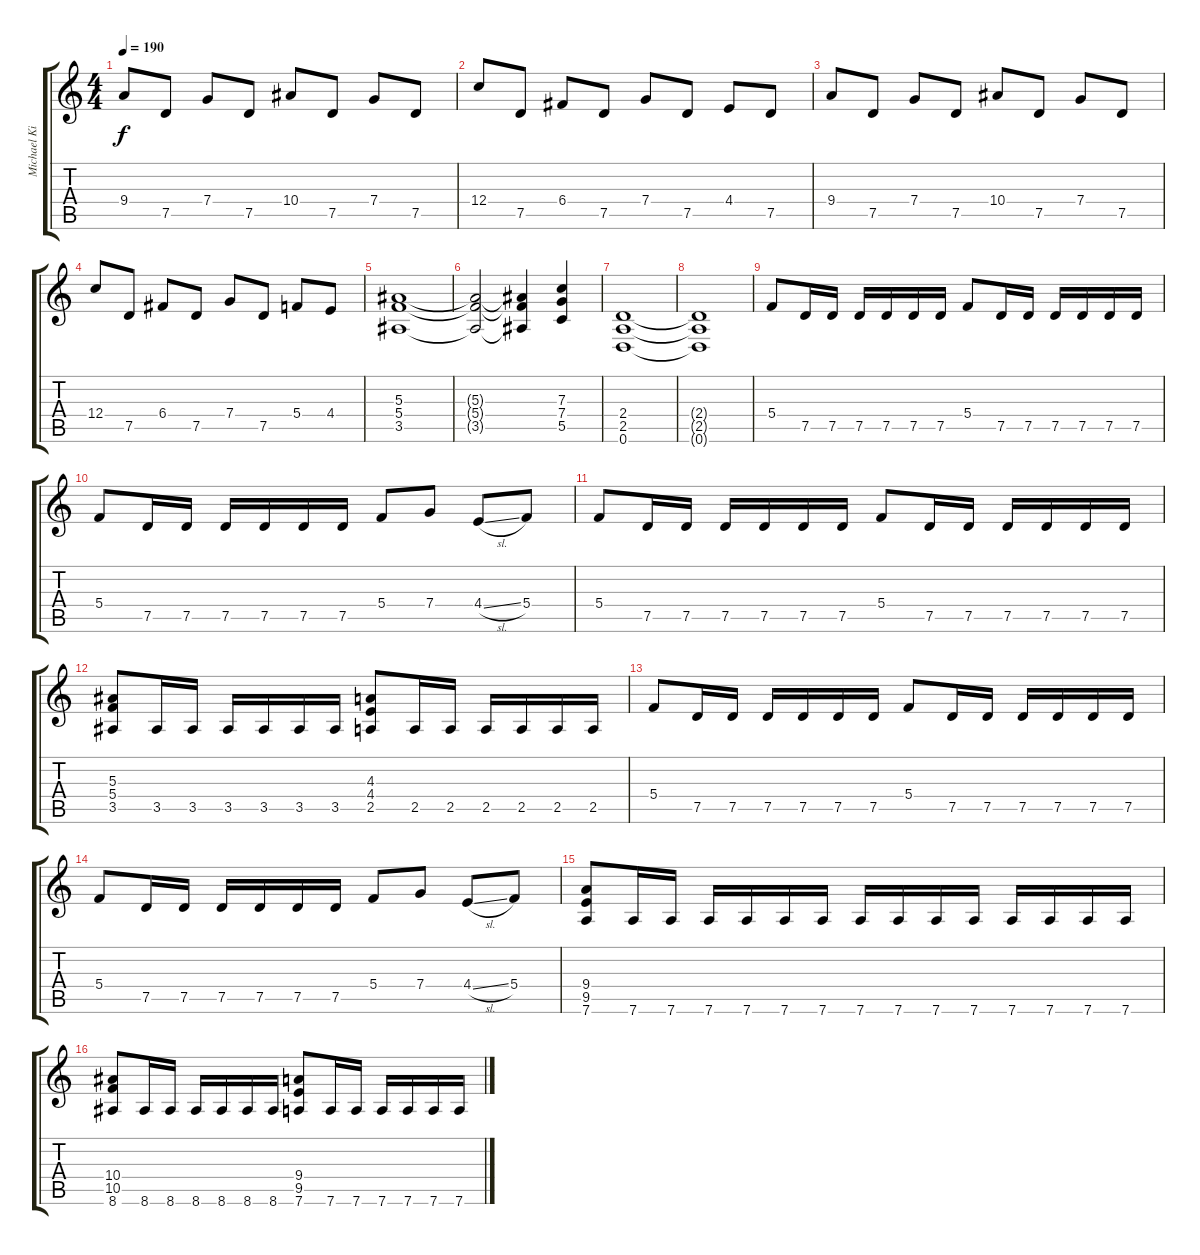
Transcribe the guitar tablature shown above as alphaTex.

\track ("Michael Kirshin" "Michael Ki") {instrument overdrivenguitar}
\staff {score tabs}
\tuning (D4 A3 F3 C3 G2 D2) {hide}
\ts (4 4)
\tempo 190
\clef g2
\ks c
9.4.8{dy f} 7.5.8 7.4.8 7.5.8 10.4.8 7.5.8 7.4.8 7.5.8 |
12.4.8 7.5.8 6.4.8 7.5.8 7.4.8 7.5.8 4.4.8 7.5.8 |
9.4.8 7.5.8 7.4.8 7.5.8 10.4.8 7.5.8 7.4.8 7.5.8 |
12.4.8 7.5.8 6.4.8 7.5.8 7.4.8 7.5.8 5.4.8 4.4.8 |
(5.3 5.4 3.5).1 |
(5.3{t} 5.4{t} 3.5{t}).2 (5.3{t} 5.4{t} 3.5{t}).4 (7.3 7.4 5.5).4 |
(2.4 2.5 0.6).1 |
(2.4{t} 2.5{t} 0.6{t}).1 |
5.4.8 7.5.16 7.5.16 7.5.16 7.5.16 7.5.16 7.5.16 5.4.8 7.5.16 7.5.16 7.5.16 7.5.16 7.5.16 7.5.16 |
5.4.8 7.5.16 7.5.16 7.5.16 7.5.16 7.5.16 7.5.16 5.4.8 7.4.8 4.4{sl}.8 5.4.8 |
5.4.8 7.5.16 7.5.16 7.5.16 7.5.16 7.5.16 7.5.16 5.4.8 7.5.16 7.5.16 7.5.16 7.5.16 7.5.16 7.5.16 |
(5.3 5.4 3.5).8 3.5.16 3.5.16 3.5.16 3.5.16 3.5.16 3.5.16 (4.3 4.4 2.5).8 2.5.16 2.5.16 2.5.16 2.5.16 2.5.16 2.5.16 |
5.4.8 7.5.16 7.5.16 7.5.16 7.5.16 7.5.16 7.5.16 5.4.8 7.5.16 7.5.16 7.5.16 7.5.16 7.5.16 7.5.16 |
5.4.8 7.5.16 7.5.16 7.5.16 7.5.16 7.5.16 7.5.16 5.4.8 7.4.8 4.4{sl}.8 5.4.8 |
(9.4 9.5 7.6).8 7.6.16 7.6.16 7.6.16 7.6.16 7.6.16 7.6.16 7.6.16 7.6.16 7.6.16 7.6.16 7.6.16 7.6.16 7.6.16 7.6.16 |
(10.4 10.5 8.6).8 8.6.16 8.6.16 8.6.16 8.6.16 8.6.16 8.6.16 (9.4 9.5 7.6).8 7.6.16 7.6.16 7.6.16 7.6.16 7.6.16 7.6.16
